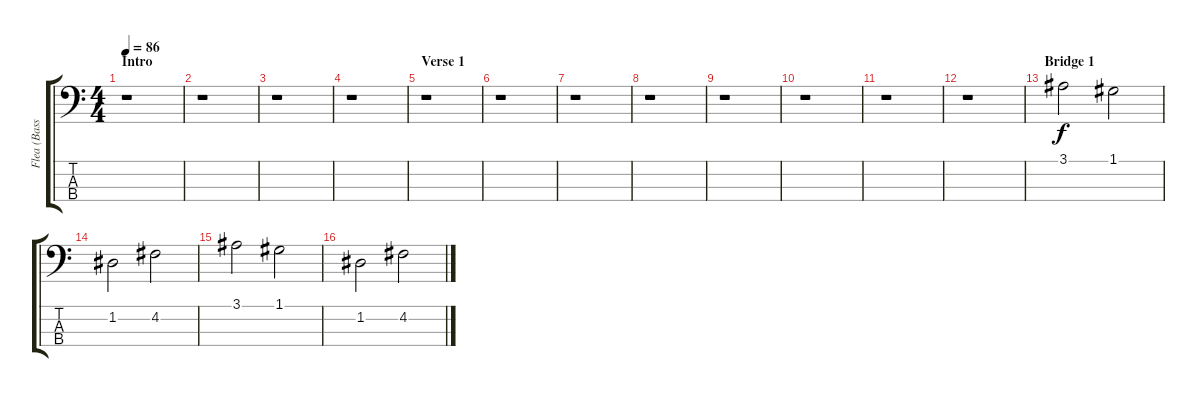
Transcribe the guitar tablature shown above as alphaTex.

\track ("Flea (Bass)" "Flea (Bass") {instrument electricbassfinger}
\staff {score tabs}
\tuning (G2 D2 A1 D1) {hide}
\ts (4 4)
\section ("" "Intro")
\tempo 86
\clef f4
\ks c
r.1{dy f instrument electricbassfinger} |
r.1 |
r.1 |
r.1 |
\section ("" "Verse 1")
r.1 |
r.1 |
r.1 |
r.1 |
r.1 |
r.1 |
r.1 |
r.1 |
\section ("" "Bridge 1")
3.1.2 1.1.2 |
1.2.2 4.2.2 |
3.1.2 1.1.2 |
1.2.2 4.2.2
